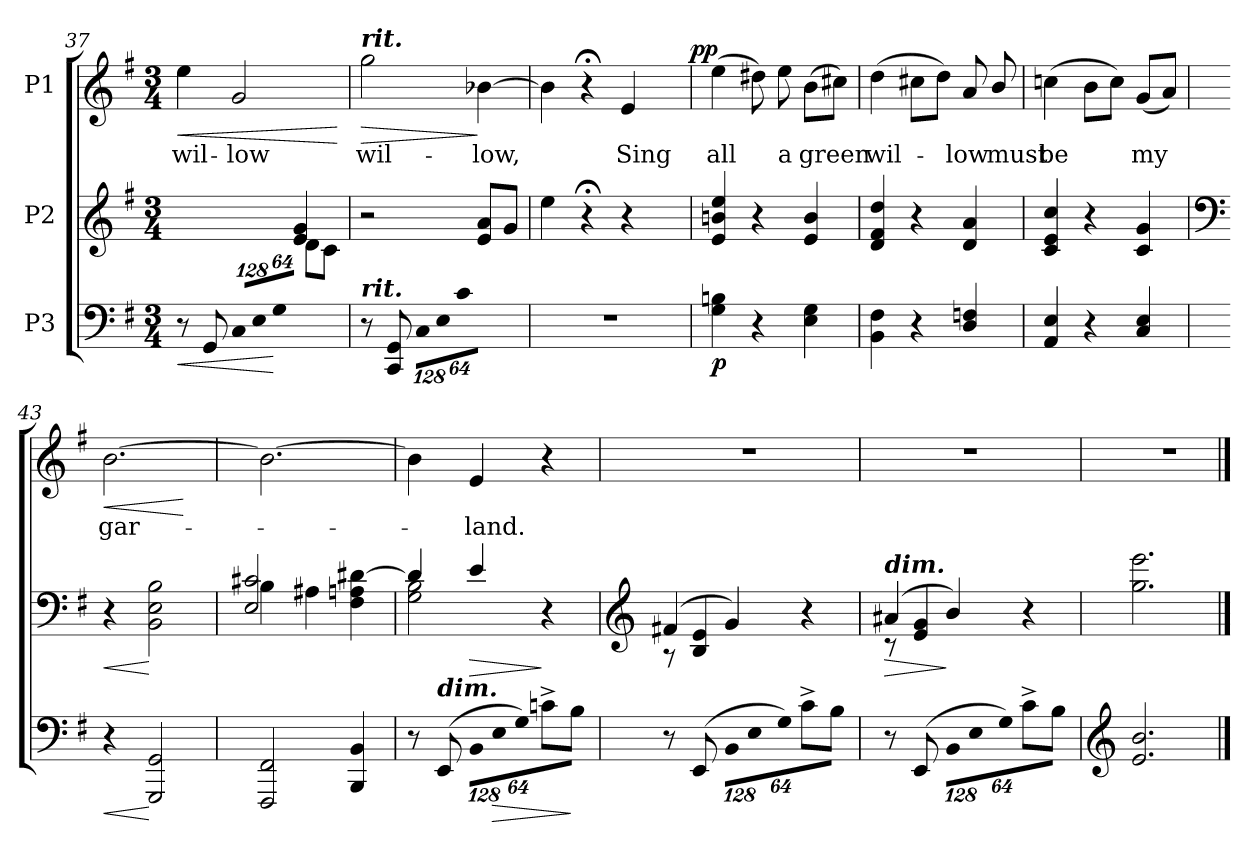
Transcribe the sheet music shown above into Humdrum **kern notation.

**kern	**dynam	**kern	**dynam	**kern	**text	**dynam
*part3	*part3	*part2	*part2	*part1	*part1	*part1
*staff3	*staff3	*staff2	*staff2	*staff1	*staff1	*staff1
*I"P3	*	*I"P2	*	*I"P1	*	*
*clefF4	*	*clefG2	*	*clefG2	*	*
*k[f#]	*	*k[f#]	*	*k[f#]	*	*
*G:	*	*G:	*	*G:	*	*
*M3/4	*	*M3/4	*	*M3/4	*	*
=37	=37	=37	=37	=37	=37	=37
!	!LO:HP:b	!	!	!	!	!
*	*	*^	*	*	*	*
!	!	!	!	!	!	!LO:LY:b:color=#000000	!LO:HP:b
8r	<	2ryy	2ryy	.	4eei\	wil-	<
(8GGi/	.	.	.	.	.	.	.
*Xbrackettup	*	*	*	*	*	*	*
!LO:N:vis=8	!	!	!	!	!	!	!
!	!	!	!	!	!	!LO:LY:b:color=#000000	!
1024%85Ci/L	.	.	.	.	2gi/	-low	.
!LO:N:vis=8	!	!	!	!	!	!	!
1024%85Ei/	.	.	.	.	.	.	.
!LO:N:vis=8	!	!	!	!	!	!	!
512%43Gi/J	[	.	.	.	.	.	.
4ryy)	.	4ei/ 4gi	8di\L	.	.	.	.
.	.	.	8ci\J	.	.	.	.
*	*	*v	*v	*	*	*	*
.	.	.	.	.	.	[
!!LO:LB:g=z
=38	=38	=38	=38	=38	=38	=38
!	!	!	!	!LO:TX:a:Bi:t=rit.	!	!
!LO:TX:a:Bi:t=rit.	!	!	!	!	!	!
!	!	!	!	!	!LO:LY:b:color=#000000	!LO:HP:b
8r	.	2r	.	2ggi\	wil-	>
(8CCi/ 8GGi	.	.	.	.	.	.
!LO:N:vis=8	!	!	!	!	!	!
1024%85Ci\L	.	.	.	.	.	.
!LO:N:vis=8	!	!	!	!	!	!
1024%85Ei\	.	.	.	.	.	.
!LO:N:vis=8	!	!	!	!	!	!
512%43ci\J	.	.	.	.	.	.
!	!	!	!	!	!LO:LY:b:color=#000000	!
4ryy)	.	8ei/ 8aiL	.	[4b-Xi\	-low,	]
.	.	8gi/J	.	.	.	.
=39	=39	=39	=39	=39	=39	=39
!LO:N:vis=1	!	!	!	!	!	!
*	*	*	*	*^	*	*
2.r	.	4eei\	.	4b-i\]	2ryy	.	.
.	.	4r;	.	4r;	.	.	.
!	!	!	!	!	!	!LO:LY:b:color=#000000	!
.	.	4r	.	4ei/	8ryy	Sing	.
.	.	.	.	.	16ryy	.	.
.	.	.	.	.	32ryy	.	.
.	.	.	.	.	64ryy	.	.
.	.	.	.	.	128...ryy	.	.
.	.	.	.	.	1024ryy	.	pp
*	*	*	*	*v	*v	*	*
=40	=40	=40	=40	=40	=40	=40
*	*	*	*	*^	*	*
!	!	!	!	!	!	!LO:LY:b:color=#000000	!
*	*	*	*	*v	*v	*	*
4Gi\ 4Bni	p	4ei/ 4bni 4eei	.	(4eei\	all	.
4r	.	4r	.	8dd#Xi\)	.	.
!	!	!	!	!	!LO:LY:b:color=#000000	!
.	.	.	.	8eei\	a	.
!	!	!	!	!	!LO:LY:b:color=#000000	!
4Ei\ 4Gi	.	4ei/ 4bi	.	(8bi\L	green	.
.	.	.	.	8cc#Xi\J)	.	.
=41	=41	=41	=41	=41	=41	=41
!	!	!	!	!	!LO:LY:b:color=#000000	!
4BBi\ 4F#i	.	4di/ 4f#i 4ddi	.	(4ddi\	wil-	.
4r	.	4r	.	8cc#Xi\L	.	.
.	.	.	.	8ddi\J)	.	.
!	!	!	!	!	!LO:LY:b:color=#000000	!
4Di/ 4Fni	.	4di/ 4ai	.	8ai/	-low	.
!	!	!	!	!	!LO:LY:b:color=#000000	!
.	.	.	.	8bi/	must	.
=42	=42	=42	=42	=42	=42	=42
!	!	!	!	!	!LO:LY:b:color=#000000	!
4AAi/ 4Ei	.	4ci/ 4ei 4cci	.	(4ccni\	be	.
4r	.	4r	.	8bi\L	.	.
.	.	.	.	8cci\J)	.	.
!	!	!	!	!	!LO:LY:b:color=#000000	!
4Ci/ 4Ei	.	4ci/ 4gi	.	(8gi/L	my	.
.	.	.	.	8ai/J)	.	.
!!LO:LB:g=z
=43	=43	=43	=43	=43	=43	=43
*	*	*clefF4	*	*	*	*
!	!LO:HP:b	!	!LO:HP:b	!	!	!
!	!	!	!	!	!LO:LY:b:color=#000000	!LO:HP:b
4r	<	4r	<	[2.bi\	gar-	<
2GGGi/ 2GGi	[	2BBi\ 2Ei 2Bi	[	.	.	.
.	.	.	.	.	.	[
=44	=44	=44	=44	=44	=44	=44
*	*	*^	*	*	*	*
2FFF#i/ 2FF#i	.	4Bi\	2Ei/ 2c#Xi	.	2.bi\_	.	.
.	.	4A#Xi\	.	.	.	.	.
4BBBi/ 4BBi	.	4F#i\ 4Ani [4d#Xi	4ryy	.	.	.	.
=45	=45	=45	=45	=45	=45	=45	=45
*	*	*	*^	*	*	*	*
8r	.	4d#i/]	2Gi\ 2Bi	8ryy	.	4bi\]	.	.
!	!	!	!	!LO:TX:b:Bi:t=dim.	!	!	!	!
(8EEi/	.	.	.	2ryy	.	.	.	.
!LO:N:vis=8	!	!	!	!	!LO:HP:b	!	!	!
!	!	!	!	!	!	!	!LO:LY:b:color=#000000	!
1024%85BBi\L	.	4ei/	.	.	>	4ei/	-land.	.
!LO:N:vis=8	!LO:HP:b	!	!	!	!	!	!	!
1024%85Ei\	>	.	.	.	.	.	.	.
!LO:N:vis=8	!	!	!	!	!	!	!	!
512%43Gi\J)	.	.	.	.	.	.	.	.
8cn^i\L	.	4r	4ryy	.	]	4r	.	.
8Bi\J	]	.	.	8ryy	.	.	.	.
*	*	*v	*v	*v	*	*	*	*
=46	=46	=46	=46	=46	=46	=46
*	*	*clefG2	*	*	*	*
*	*	*^	*	*	*	*
*	*	*	*^	*	*	*	*
!	!	!	!	!	!	!LO:N:vis=1	!	!
*	*	*	*v	*v	*	*	*	*
8r	.	(4f#Xi/	8r	.	2.r	.	.
(8EEi/	.	.	4Bi/ 4ei	.	.	.	.
!LO:N:vis=8	!	!	!	!	!	!	!
1024%85BBi\L	.	4gi/)	.	.	.	.	.
!LO:N:vis=8	!	!	!	!	!	!	!
1024%85Ei\	.	.	.	.	.	.	.
.	.	.	8ryy	.	.	.	.
!LO:N:vis=8	!	!	!	!	!	!	!
512%43Gi\J)	.	.	.	.	.	.	.
8c^i\L	.	4r	4ryy	.	.	.	.
8Bi\J	.	.	.	.	.	.	.
=47	=47	=47	=47	=47	=47	=47	=47
!	!	!LO:TX:a:Bi:t=dim.	!	!	!	!	!
!	!	!	!	!LO:HP:b	!	!	!
!	!	!	!	!LO:HP:n=1:b	!LO:N:vis=1	!	!
8r	.	(4a#Xi/	8r	> >	2.r	.	.
(8EEi/	.	.	4ei/ 4gi	.	.	.	.
!LO:N:vis=8	!	!	!	!	!	!	!
1024%85BBi\L	.	4bi/)	.	]	.	.	.
!LO:N:vis=8	!	!	!	!	!	!	!
1024%85Ei\	.	.	.	.	.	.	.
.	.	.	8ryy	.	.	.	.
!LO:N:vis=8	!	!	!	!	!	!	!
512%43Gi\J)	.	.	.	.	.	.	.
8c^i\L	.	4r	4ryy	]	.	.	.
8Bi\J	.	.	.	.	.	.	.
*	*	*v	*v	*	*	*	*
=48	=48	=48	=48	=48	=48	=48
*clefG2	*	*	*	*	*	*
!	!	!	!	!LO:N:vis=1	!	!
2.ei/ 2.bi	.	2.ggi\ 2.eeei	.	2.r	.	.
==	==	==	==	==	==	==
*-	*-	*-	*-	*-	*-	*-
